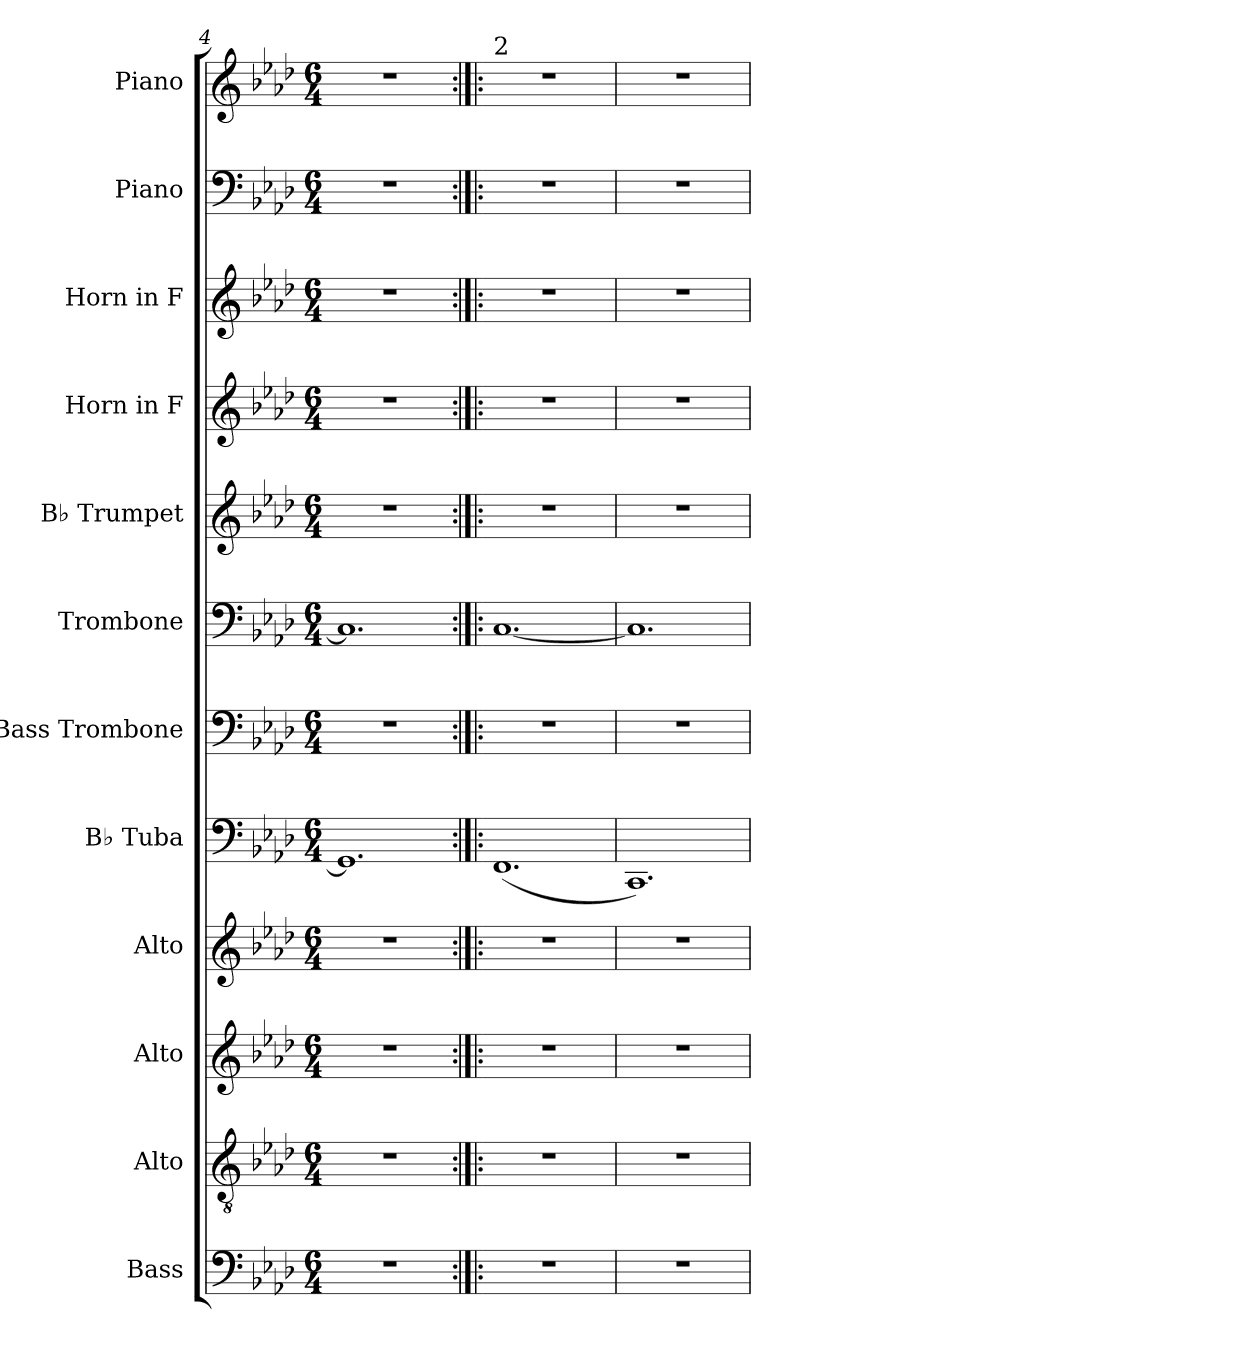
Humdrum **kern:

**kern	**kern	**kern	**kern	**kern	**kern	**kern	**kern	**kern	**kern	**kern	**kern
*part12	*part11	*part10	*part9	*part8	*part7	*part6	*part5	*part4	*part3	*part2	*part1
*staff12	*staff11	*staff10	*staff9	*staff8	*staff7	*staff6	*staff5	*staff4	*staff3	*staff2	*staff1
*I"Bass	*I"Alto	*I"Alto	*I"Alto	*I"B♭ Tuba	*I"Bass Trombone	*I"Trombone	*I"B♭ Trumpet	*I"Horn in F	*I"Horn in F	*I"Piano	*I"Piano
*I'B.	*I'A.	*I'A.	*I'A.	*I'B♭ Tu.	*I'B. Tbn.	*I'Tbn.	*I'B♭ Tpt.	*	*	*I'Pno.	*I'Pno.
*clefF4	*clefGv2	*clefG2	*clefG2	*clefF4	*clefF4	*clefF4	*clefG2	*clefG2	*clefG2	*clefF4	*clefG2
*	*	*	*	*	*	*	*ITrd1c2	*ITrd4c7	*ITrd4c7	*	*
*k[b-e-a-d-]	*k[b-e-a-d-]	*k[b-e-a-d-]	*k[b-e-a-d-]	*k[b-e-a-d-]	*k[b-e-a-d-]	*k[b-e-a-d-]	*k[b-e-a-d-g-c-]	*k[b-e-a-d-g-]	*k[b-e-a-d-g-]	*k[b-e-a-d-]	*k[b-e-a-d-]
*M6/4	*M6/4	*M6/4	*M6/4	*M6/4	*M6/4	*M6/4	*M6/4	*M6/4	*M6/4	*M6/4	*M6/4
=4	=4	=4	=4	=4	=4	=4	=4	=4	=4	=4	=4
1.r	1.r	1.r	1.r	1.GG]	1.r	1.C]	1.r	1.r	1.r	1.r	1.r
=5:|!|:	=5:|!|:	=5:|!|:	=5:|!|:	=5:|!|:	=5:|!|:	=5:|!|:	=5:|!|:	=5:|!|:	=5:|!|:	=5:|!|:	=5:|!|:
!	!	!	!	!	!	!	!	!	!	!	!LO:TX:a:t=2
1.r	1.r	1.r	1.r	(1.FF	1.r	[1.C	1.r	1.r	1.r	1.r	1.r
=6	=6	=6	=6	=6	=6	=6	=6	=6	=6	=6	=6
1.r	1.r	1.r	1.r	1.CC)	1.r	1.C]	1.r	1.r	1.r	1.r	1.r
=	=	=	=	=	=	=	=	=	=	=	=
*-	*-	*-	*-	*-	*-	*-	*-	*-	*-	*-	*-
